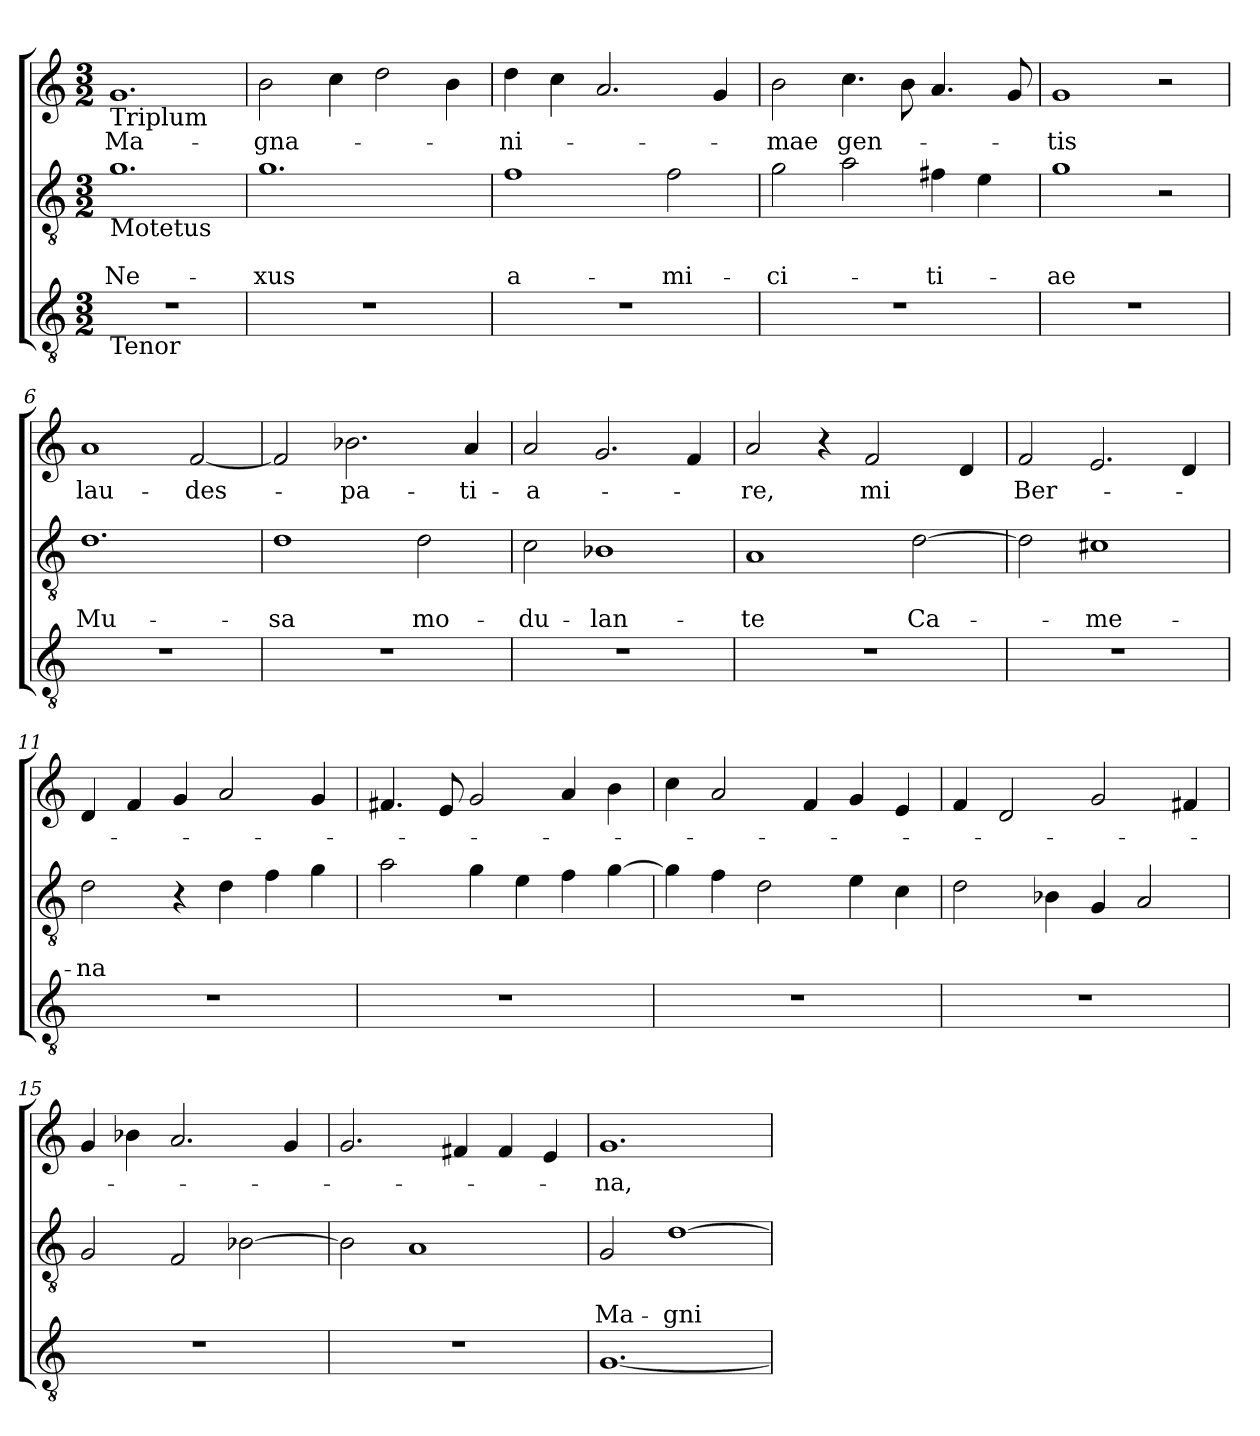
**kern	**kern	**text	**text	**kern	**text
*part3	*part2	*part2	*part2	*part1	*part1
*staff3	*staff2	*staff2	*staff2	*staff1	*staff1
*clefGv2	*clefGv2	*	*	*clefG2	*
*k[]	*k[]	*	*	*k[]	*
*C:	*C:	*	*	*C:	*
*M3/2	*M3/2	*	*	*M3/2	*
=1	=1	=1	=1	=1	=1
!	!	!	!	!LO:TX:b:t=Triplum	!
!	!LO:TX:b:t=Motetus	!	!	!	!
!LO:TX:b:t=Tenor	!	!	!	!	!
!	!	!	!LO:LY:b	!	!LO:LY:b
1.r	1.g	.	Ne-	1.g	Ma-
=2	=2	=2	=2	=2	=2
!	!	!	!LO:LY:b	!	!LO:LY:b
1.r	1.g	.	-xus	2b\	-gna-
.	.	.	.	4cc\	.
.	.	.	.	2dd\	.
.	.	.	.	4b\	.
=3	=3	=3	=3	=3	=3
!	!	!	!LO:LY:b	!	!LO:LY:b
1.r	1f	.	a-	4dd\	-ni-
.	.	.	.	4cc\	.
.	.	.	.	2.a/	.
!	!	!	!LO:LY:b	!	!
.	2f\	.	-mi-	.	.
.	.	.	.	4g/	.
=4	=4	=4	=4	=4	=4
!	!	!	!LO:LY:b	!	!LO:LY:b
1.r	2g\	.	-ci-	2b\	-mae
!	!	!	!	!	!LO:LY:b
.	2a\	.	.	4.cc\	gen-
.	.	.	.	8b\	.
!	!	!	!LO:LY:b	!	!
.	4f#\	.	-ti-	4.a/	.
.	4e\	.	.	.	.
.	.	.	.	8g/	.
=5	=5	=5	=5	=5	=5
!	!	!	!LO:LY:b	!	!LO:LY:b
1.r	1g	.	-ae	1g	-tis
.	2r	.	.	2r	.
=6	=6	=6	=6	=6	=6
!	!	!	!LO:LY:b	!	!LO:LY:b
1.r	1.d	.	Mu-	1a	lau-
!	!	!	!	!	!LO:LY:b
.	.	.	.	[2f/	-des-
!!LO:LB:g=z
=7	=7	=7	=7	=7	=7
!	!	!	!LO:LY:b	!	!
1.r	1d	.	-sa	2f/]	.
!	!	!	!	!	!LO:LY:b
.	.	.	.	2.b-X\	-pa-
!	!	!	!LO:LY:b	!	!
.	2d\	.	mo-	.	.
!	!	!	!	!	!LO:LY:b
.	.	.	.	4a/	-ti-
=8	=8	=8	=8	=8	=8
!	!	!	!LO:LY:b	!	!LO:LY:b
1.r	2c\	.	-du-	2a/	-a-
!	!	!	!LO:LY:b	!	!
.	1B-X	.	-lan-	2.g/	.
.	.	.	.	4f/	.
=9	=9	=9	=9	=9	=9
!	!	!	!LO:LY:b	!	!LO:LY:b
1.r	1A	.	-te	2a/	-re,
.	.	.	.	4r	.
!	!	!	!	!	!LO:LY:b
.	.	.	.	2f/	mi
!	!	!	!LO:LY:b	!	!
.	[2d\	.	Ca-	.	.
.	.	.	.	4d/	.
=10	=10	=10	=10	=10	=10
!	!	!	!	!	!LO:LY:b
1.r	2d\]	.	.	2f/	Ber-
!	!	!	!LO:LY:b	!	!
.	1c#	.	-me-	2.e/	.
.	.	.	.	4d/	.
=11	=11	=11	=11	=11	=11
!	!	!	!LO:LY:b	!	!
1.r	2d\	.	-na	4d/	.
.	.	.	.	4f/	.
.	4r	.	.	4g/	.
.	4d\	.	.	2a/	.
.	4f\	.	.	.	.
.	4g\	.	.	4g/	.
=12	=12	=12	=12	=12	=12
1.r	2a\	.	.	4.f#/	.
.	.	.	.	8e/	.
.	4g\	.	.	2g/	.
.	4e\	.	.	.	.
.	4f\	.	.	4a/	.
.	[4g\	.	.	4b\	.
!!LO:LB:g=z
=13	=13	=13	=13	=13	=13
1.r	4g\]	.	.	4cc\	.
.	4f\	.	.	2a/	.
.	2d\	.	.	.	.
.	.	.	.	4f/	.
.	4e\	.	.	4g/	.
.	4c\	.	.	4e/	.
=14	=14	=14	=14	=14	=14
1.r	2d\	.	.	4f/	.
.	.	.	.	2d/	.
.	4B-X\	.	.	.	.
.	4G/	.	.	2g/	.
.	2A/	.	.	.	.
.	.	.	.	4f#/	.
=15	=15	=15	=15	=15	=15
1.r	2G/	.	.	4g/	.
.	.	.	.	4b-\	.
.	2F/	.	.	2.a/	.
.	[2B-X\	.	.	.	.
.	.	.	.	4g/	.
=16	=16	=16	=16	=16	=16
1.r	2B-\]	.	.	2.g/	.
.	1A	.	.	.	.
.	.	.	.	4f#/	.
.	.	.	.	4f#/	.
.	.	.	.	4e/	.
=17	=17	=17	=17	=17	=17
!	!	!	!LO:LY:b	!	!LO:LY:b
[1.G	2G/	.	Ma-	1.g	-na,
!	!	!	!LO:LY:b	!	!
.	[1d	.	-gni-	.	.
=	=	=	=	=	=
*-	*-	*-	*-	*-	*-
